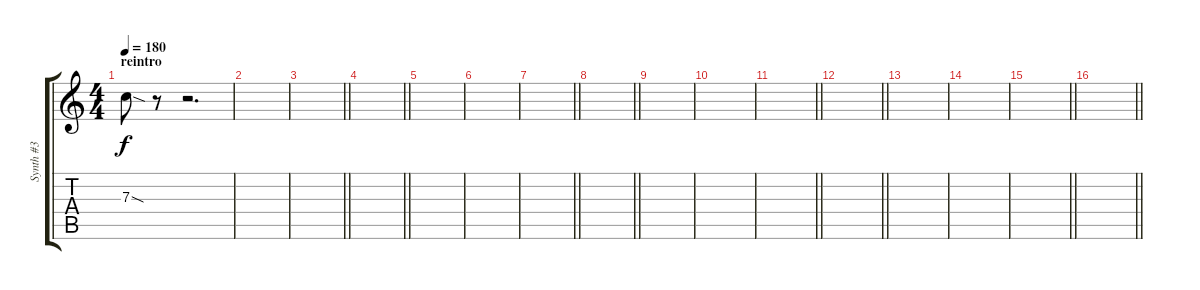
\track ("Synth #3" "Synth #3") {instrument synthbass2}
\staff {score tabs}
\tuning (D4 A3 F3 C3 G2 C2) {hide}
\ts (4 4)
\section ("" "reintro")
\tempo 180
\clef g2
\ks c
7.3{sod}.8{dy f} r.8 r.2{d} |
|
\barLineRight lightlight
|
\barLineRight lightlight
|
|
|
\barLineRight lightlight
|
\barLineRight lightlight
|
|
|
\barLineRight lightlight
|
\barLineRight lightlight
|
|
|
\barLineRight lightlight
|
\barLineRight lightlight
